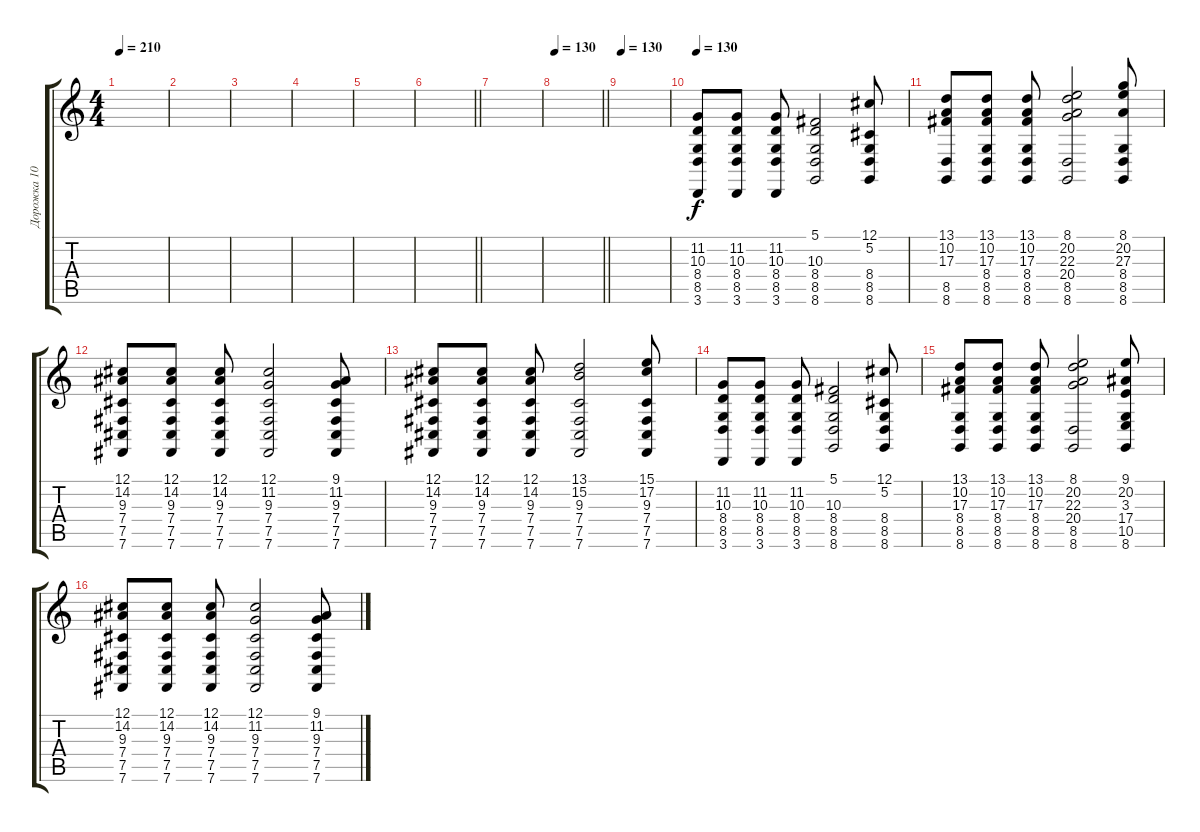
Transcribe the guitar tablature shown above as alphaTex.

\track ("Дорожка 10" "Дорожка 10") {instrument acousticgrandpiano}
\staff {score tabs}
\tuning (Db4 Ab3 E3 B2 Gb2 B1) {hide}
\ts (4 4)
\tempo 210
\clef g2
\ks c
|
|
|
|
|
\barLineRight lightlight
|
|
\tempo 130
\barLineRight lightlight
|
\tempo 130
|
\tempo 130
(11.2 10.3 8.4 8.5 3.6).8 (11.2 10.3 8.4 8.5 3.6).8 (11.2 10.3 8.4 8.5 3.6).8 (5.1 10.3 8.4 8.5 8.6).2 (12.1 5.2 8.4 8.5 8.6).8 |
(13.1 10.2 17.3 8.5 8.6).8 (13.1 10.2 17.3 8.4 8.5 8.6).8 (13.1 10.2 17.3 8.4 8.5 8.6).8 (8.1 20.2 22.3 20.4 8.5 8.6).2 (8.1 20.2 27.3 8.4 8.5 8.6).8 |
(12.1 14.2 9.3 7.4 7.5 7.6).8 (12.1 14.2 9.3 7.4 7.5 7.6).8 (12.1 14.2 9.3 7.4 7.5 7.6).8 (12.1 11.2 9.3 7.4 7.5 7.6).2 (9.1 11.2 9.3 7.4 7.5 7.6).8 |
(12.1 14.2 9.3 7.4 7.5 7.6).8 (12.1 14.2 9.3 7.4 7.5 7.6).8 (12.1 14.2 9.3 7.4 7.5 7.6).8 (13.1 15.2 9.3 7.4 7.5 7.6).2 (15.1 17.2 9.3 7.4 7.5 7.6).8 |
(11.2 10.3 8.4 8.5 3.6).8 (11.2 10.3 8.4 8.5 3.6).8 (11.2 10.3 8.4 8.5 3.6).8 (5.1 10.3 8.4 8.5 8.6).2 (12.1 5.2 8.4 8.5 8.6).8 |
(13.1 10.2 17.3 8.4 8.5 8.6).8 (13.1 10.2 17.3 8.4 8.5 8.6).8 (13.1 10.2 17.3 8.4 8.5 8.6).8 (8.1 20.2 22.3 20.4 8.5 8.6).2 (9.1 20.2 3.3 17.4 10.5 8.6).8 |
(12.1 14.2 9.3 7.4 7.5 7.6).8 (12.1 14.2 9.3 7.4 7.5 7.6).8 (12.1 14.2 9.3 7.4 7.5 7.6).8 (12.1 11.2 9.3 7.4 7.5 7.6).2 (9.1 11.2 9.3 7.4 7.5 7.6).8
